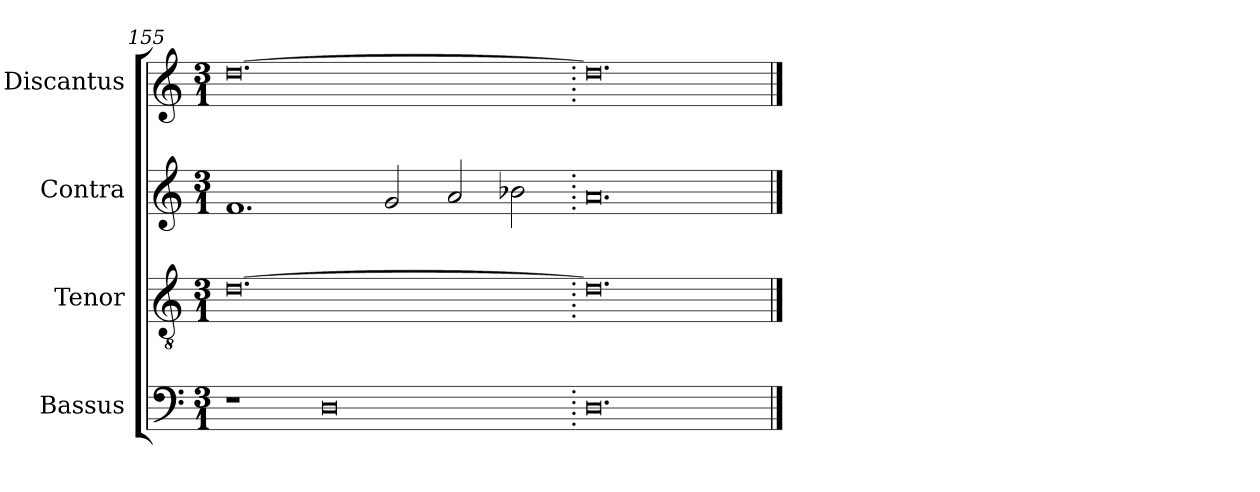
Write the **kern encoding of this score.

**kern	**kern	**kern	**kern
*part4	*part3	*part2	*part1
*staff4	*staff3	*staff2	*staff1
*I"Bassus	*I"Tenor	*I"Contra	*I"Discantus
*I'B	*I'T	*I'C	*I'D
*clefF4	*clefGv2	*clefG2	*clefG2
*k[]	*k[]	*k[]	*k[]
*M3/1	*M3/1	*M3/1	*M3/1
=155	=155	=155	=155
1r	[0.d	1.f	[0.dd
0D	.	.	.
.	.	2g/	.
.	.	2a/	.
.	.	2b-X\	.
=156.	=156.	=156.	=156.
0.D	0.d]	0.a	0.dd]
==	==	==	==
*-	*-	*-	*-
